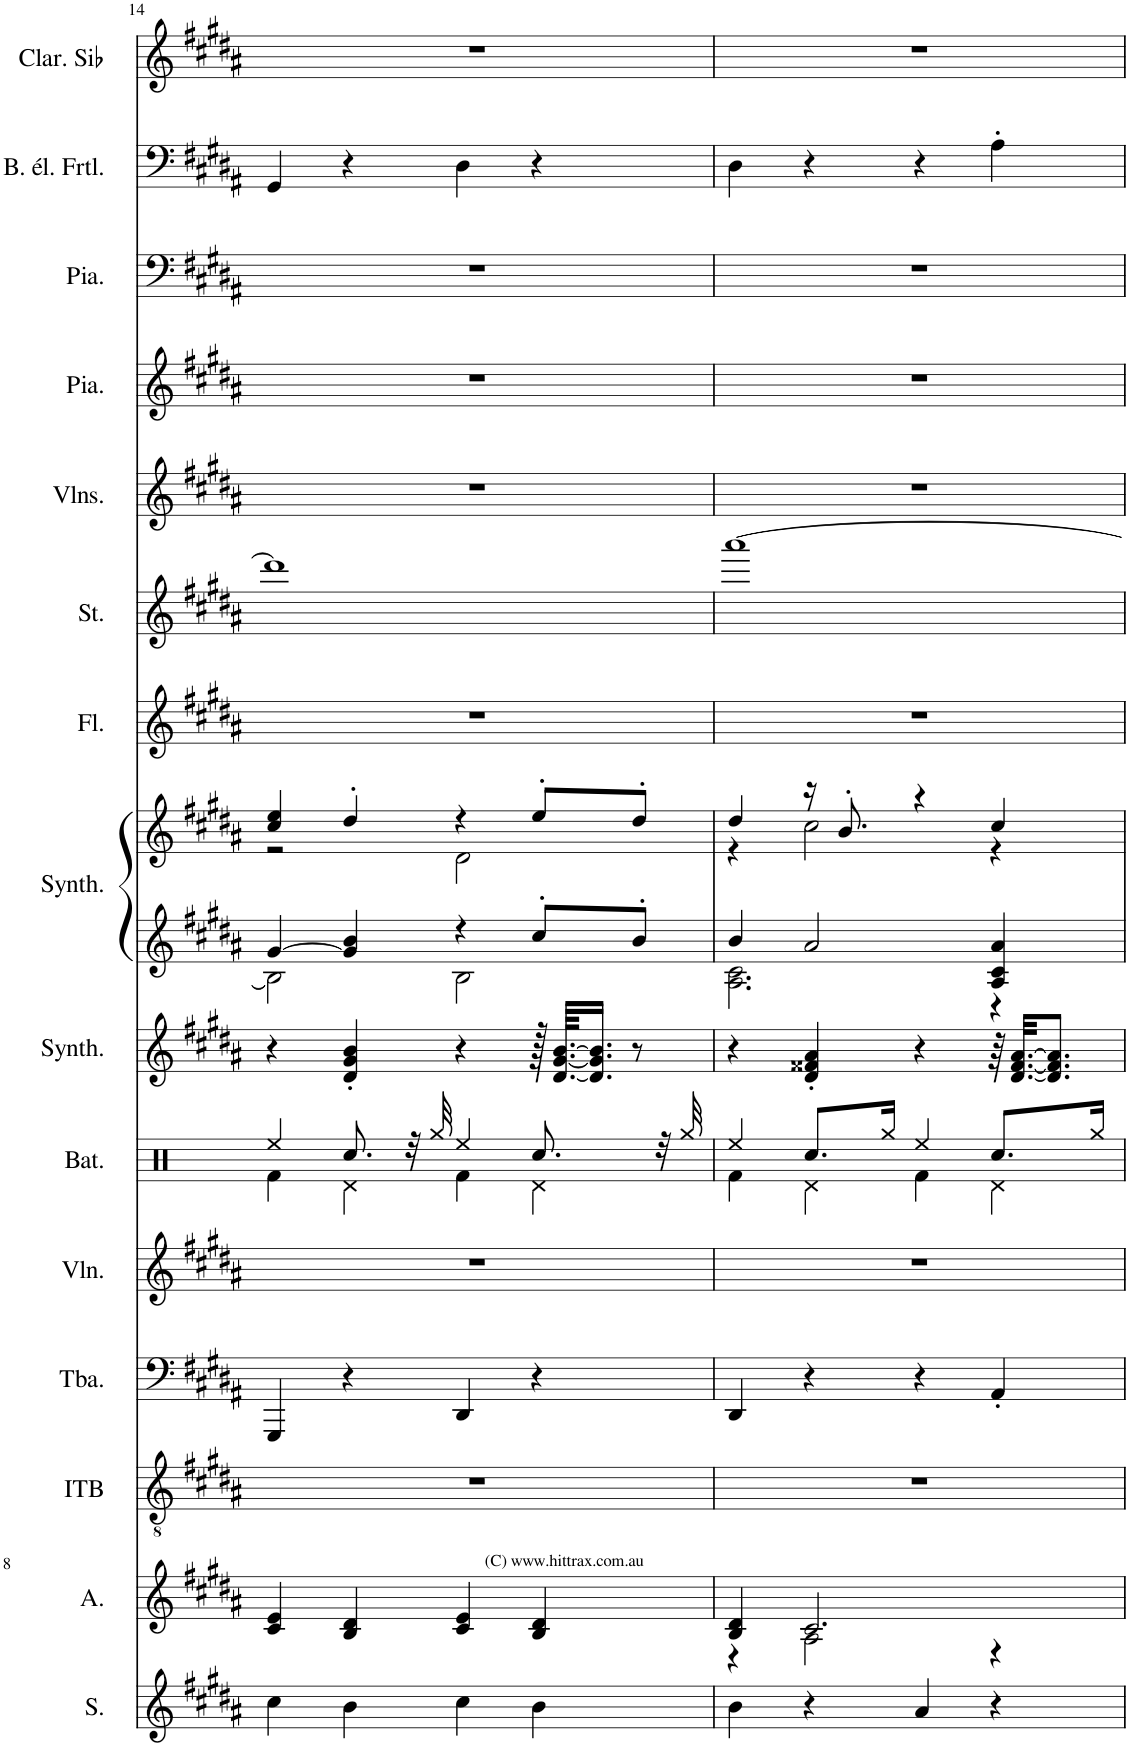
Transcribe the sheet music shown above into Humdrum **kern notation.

**kern	**kern	**kern	**kern	**kern	**kern	**kern	**kern	**kern	**kern	**kern	**kern	**kern	**kern	**kern	**kern
*part15	*part14	*part13	*part12	*part11	*part10	*part9	*part8	*part8	*part7	*part6	*part5	*part4	*part3	*part2	*part1
*staff16	*staff15	*staff14	*staff13	*staff12	*staff11	*staff10	*staff9	*staff8	*staff7	*staff6	*staff5	*staff4	*staff3	*staff2	*staff1
*I"Soprano	*I"Alto	*I"Banjo Irlandais Ténor	*I"Tuba	*I"Violon	*I"Batterie	*I"Synthétiseur de dents de scie	*I"Synthétiseur d'instruments à cordes	*	*I"Flûte	*I"Cordes	*I"Violons	*I"Piano	*I"Piano	*I"Basse électrique fretless, Dance Me To The End Of Love	*I"Clarinette en Sib
*I'S.	*I'A.	*	*I'Tba.	*I'Vln.	*I'Bat.	*I'Synth.	*I'Synth.	*	*I'Fl.	*	*I'Vlns.	*I'Pia.	*I'Pia.	*I'B. él. Frtl.	*I'Clar. Sib
!!LO:PB:g=z
*clefG2	*clefG2	*clefGv2	*clefF4	*clefG2	*clefX	*clefG2	*clefG2	*clefG2	*clefG2	*clefG2	*clefG2	*clefG2	*clefF4	*clefF4	*clefG2
*	*	*Trd7c12	*	*	*	*	*	*	*	*	*	*	*	*Trd7c12	*Trd1c2
*k[f#c#g#d#a#]	*k[f#c#g#d#a#]	*k[f#c#g#d#a#]	*k[f#c#g#d#a#]	*k[f#c#g#d#a#]	*k[]	*k[f#c#g#d#a#]	*k[f#c#g#d#a#]	*k[f#c#g#d#a#]	*k[f#c#g#d#a#]	*k[f#c#g#d#a#]	*k[f#c#g#d#a#]	*k[f#c#g#d#a#]	*k[f#c#g#d#a#]	*k[f#c#g#d#a#]	*k[f#c#g#d#a#]
*M4/4	*M4/4	*M4/4	*M4/4	*M4/4	*M4/4	*M4/4	*M4/4	*M4/4	*M4/4	*M4/4	*M4/4	*M4/4	*M4/4	*M4/4	*M4/4
=14	=14	=14	=14	=14	=14	=14	=14	=14	=14	=14	=14	=14	=14	=14	=14
*	*	*	*	*	*^	*	*^	*^	*	*	*	*	*	*	*
4cc#\	4c#/ 4e/	1r	4GGG#/	1r	4Ree/	4Rf\	4r	[4g#/	2B\]	4cc#/ 4ee/	2r	1r	1ddd#]	1r	1r	1r	4GG#/	1r
4b\	4B/ 4d#/	.	4r	.	8.Rcc/	4Rd\	4d#/' 4g#/' 4b/'	4g#/] 4b/	.	4dd#'/	.	.	.	.	.	.	4r	.
.	.	.	.	.	32r	.	.	.	.	.	.	.	.	.	.	.	.	.
.	.	.	.	.	32Rgg/	.	.	.	.	.	.	.	.	.	.	.	.	.
4cc#\	4c#/ 4e/	.	4DD#/	.	4Ree/	4Rf\	4r	4r	2B\	4r	2d#\	.	.	.	.	.	4D#\	.
4b\	4B/ 4d#/	.	4r	.	8.Rcc/	4Rd\	128r	8cc#'/L	.	8ee'/L	.	.	.	.	.	.	4r	.
.	.	.	.	.	.	.	[64.d#/ [64.g#/ [64.b/KKLL	.	.	.	.	.	.	.	.	.	.	.
.	.	.	.	.	.	.	16.d#/] 16.g#/] 16.b/]JJ	.	.	.	.	.	.	.	.	.	.	.
.	.	.	.	.	.	.	8r	8b'/J	.	8dd#'/J	.	.	.	.	.	.	.	.
.	.	.	.	.	32r	.	.	.	.	.	.	.	.	.	.	.	.	.
.	.	.	.	.	32Rgg/	.	.	.	.	.	.	.	.	.	.	.	.	.
=15	=15	=15	=15	=15	=15	=15	=15	=15	=15	=15	=15	=15	=15	=15	=15	=15	=15	=15
*	*^	*	*	*	*	*	*	*	*	*	*	*	*	*	*	*	*	*
4b\	4B/ 4d#/	4r	1r	4DD#/	1r	4Ree/	4Rf\	4r	4b/	2.A#\ 2.c#\	4dd#/	4r	1r	[1aaa#	1r	1r	1r	4D#\	1r
4r	2.c#/	2A#\	.	4r	.	8.Rcc/L	4Rd\	4d#/' 4f##X/' 4a#/'	2a#/	.	16r	2cc#\	.	.	.	.	.	4r	.
.	.	.	.	.	.	.	.	.	.	.	8.b'/	.	.	.	.	.	.	.	.
.	.	.	.	.	.	16Rgg/Jk	.	.	.	.	.	.	.	.	.	.	.	.	.
4a#/	.	.	.	4r	.	4Ree/	4Rf\	4r	.	.	4r	.	.	.	.	.	.	4r	.
4r	.	4r	.	4AA#'/	.	8.Rcc/L	4Rd\	64r	4A#/ 4c#/ 4a#/	4r	4cc#/	4r	.	.	.	.	.	4A#'\	.
.	.	.	.	.	.	.	.	[32.d#/ [32.f##/ [32.a#/KKL	.	.	.	.	.	.	.	.	.	.	.
.	.	.	.	.	.	.	.	8.d#/] 8.f##/] 8.a#/]J	.	.	.	.	.	.	.	.	.	.	.
.	.	.	.	.	.	16Rgg/Jk	.	.	.	.	.	.	.	.	.	.	.	.	.
*	*	*	*	*	*	*	*	*	*v	*v	*	*	*	*	*	*	*	*	*
*	*v	*v	*	*	*	*v	*v	*	*	*v	*v	*	*	*	*	*	*	*
=	=	=	=	=	=	=	=	=	=	=	=	=	=	=	=
*-	*-	*-	*-	*-	*-	*-	*-	*-	*-	*-	*-	*-	*-	*-	*-
